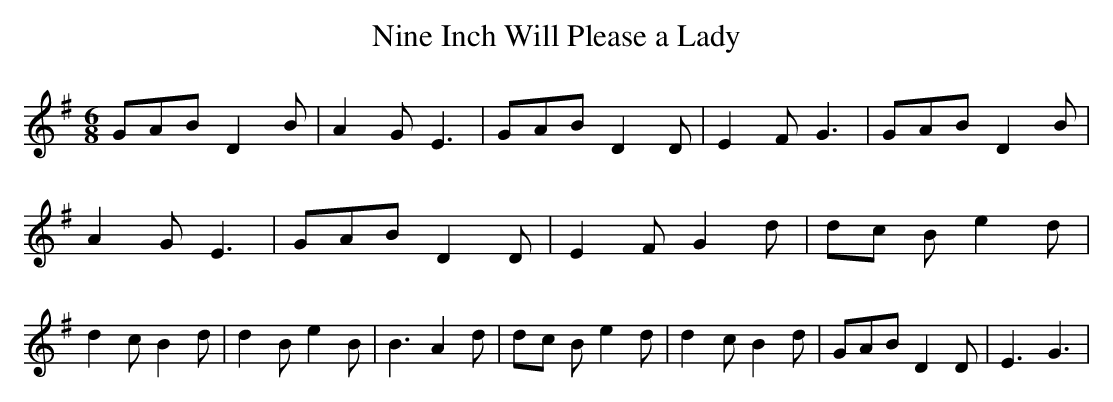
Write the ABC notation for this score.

X:1
T:Nine Inch Will Please a Lady
M:6/8
L:1/8
K:G
 GAB D2 B| A2 G E3| GAB D2 D| E2- F G3| GAB D2 B| A2 G E3| GAB D2 D|\
 E2- F G2 d|d-c B e2 d| d2 c B2 d| d2 B e2 B| B3 A2 d|d-c B e2 d| d2- c B2 d|\
 GAB D2 D| E3 G3|
